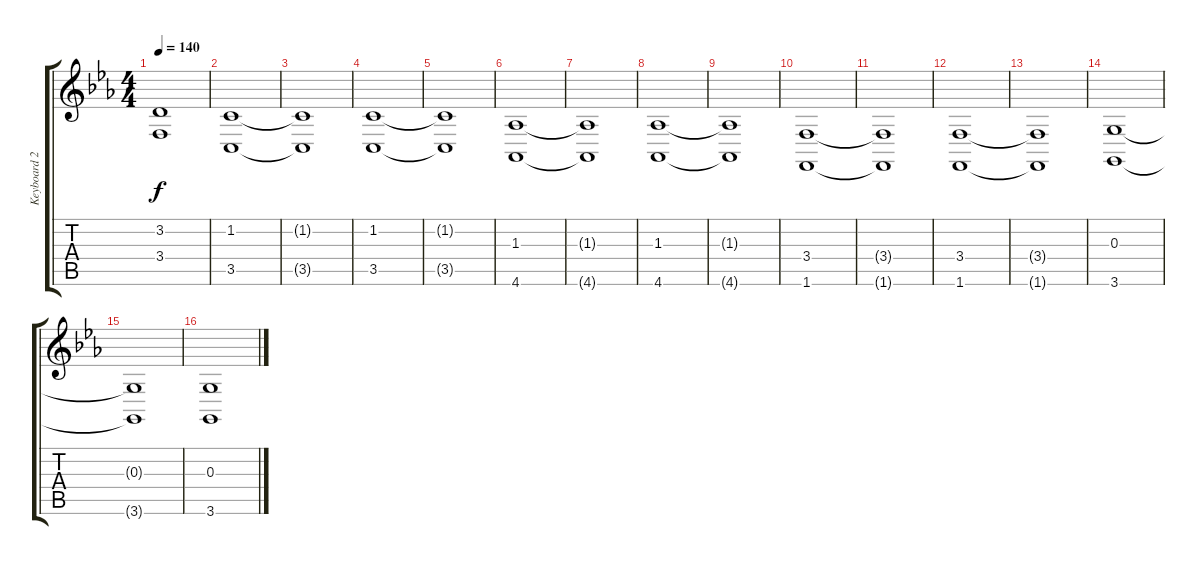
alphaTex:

\track ("Keyboard 2" "Keyboard 2") {instrument stringensemble1}
\staff {score tabs}
\tuning (E4 B3 G3 D3 A2 E2) {hide}
\ts (4 4)
\tempo 140
\clef g2
\ks eb
(3.2 3.4).1{dy f} |
(1.2 3.5).1 |
(1.2{t} 3.5{t}).1 |
(1.2 3.5).1 |
(1.2{t} 3.5{t}).1 |
(1.3 4.6).1 |
(1.3{t} 4.6{t}).1 |
(1.3 4.6).1 |
(1.3{t} 4.6{t}).1 |
(3.4 1.6).1 |
(3.4{t} 1.6{t}).1 |
(3.4 1.6).1 |
(3.4{t} 1.6{t}).1 |
(0.3 3.6).1 |
(0.3{t} 3.6{t}).1 |
(0.3 3.6).1
